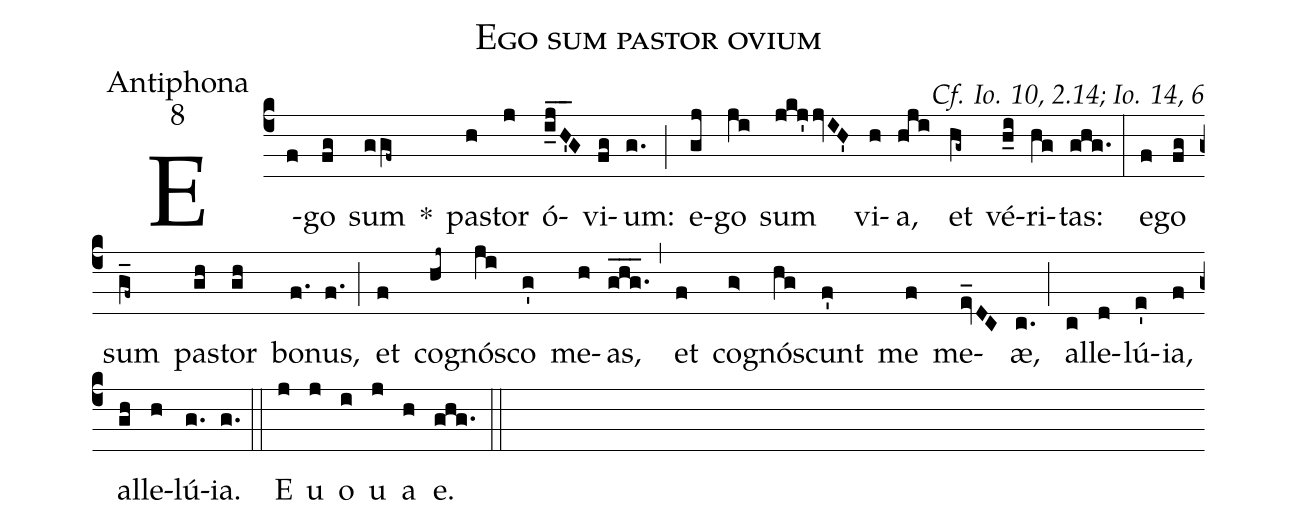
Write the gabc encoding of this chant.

name:Ego sum pastor ovium;
office-part:Antiphona;
mode:8;
commentary:Cf. Io. 10, 2.14; Io. 14, 6;
%%
(c4)
E(f)go(fg) sum(ggf~) *()
pas(h)tor(j) ó(i_j_H'_1G)vi(fg)um:(g.) (;)
e(gj)go(ji) sum(jkj'jvIH') vi(h)a,(hji) et(hg~) vé(h_i)ri(hg)tas:(ghg.) (:)
e(f)go(fg) sum(g_f~) pas(gh)tor(gh) bo(f.)nus,(f.) (;)
et(f) co(hj~)gnós(ji)co(g') me(h)as,(ghg.___) (,)
et(f) co(g>)gnós(hg)cunt(f') me(f) me(ev_DC)æ,(c.) (;)
al(c)le(d)lú(e')ia,(f) al(gh)le(h)lú(g.)ia.(g.) (::)
E(j) u(j) o(i) u(j) a(h) e.(ghg.) (::)
